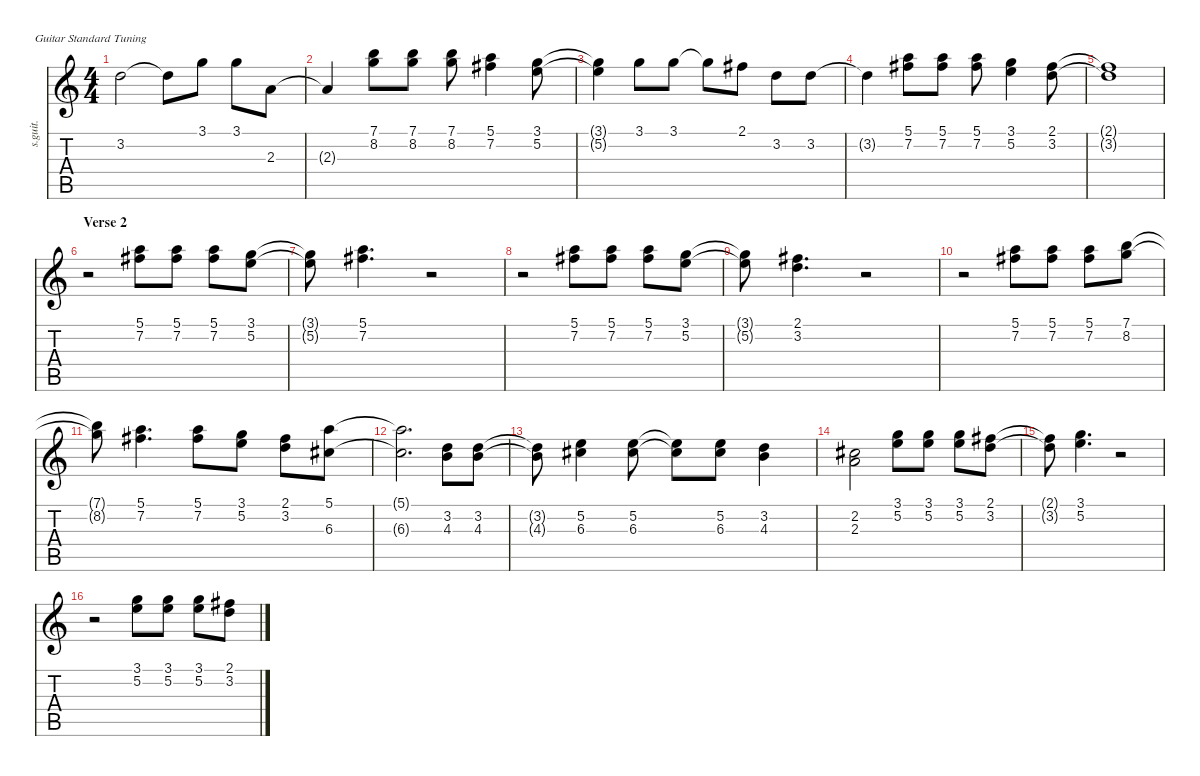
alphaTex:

\defaultSystemsLayout 4
\hideDynamics
\bracketExtendMode nobrackets
\track ("Lead Guitar" "s.guit.") {instrument electricguitarclean}
\staff {score tabs}
\tuning (E4 B3 G3 D3 A2 E2)
\ts (4 4)
\tempo (120 hide)
\clef g2
\ks c
3.2{t}.2{dy mf} 3.2{t}.8 3.1.8 3.1.8 2.3.8 |
2.3{t}.4 (7.1 8.2).8 (7.1 8.2).8 (7.1 8.2).8 (5.1 7.2{acc #}).4 (3.1 5.2).8 |
(3.1{t} 5.2{t}).4 3.1.8 3.1.8 3.1{t}.8 2.1{acc #}.8 3.2.8 3.2.8 |
3.2{t}.4 (7.2{acc #} 5.1).8 (7.2{acc #} 5.1).8 (7.2{acc #} 5.1).8 (5.2 3.1).4 (3.2 2.1{acc #}).8 |
(3.2{t} 2.1{t acc #}).1 |
\section ("" "Verse 2")
r.2 (5.1 7.2{acc #}).8 (5.1 7.2{acc #}).8 (5.1 7.2{acc #}).8 (3.1 5.2).8 |
(5.2{t} 3.1{t}).8 (5.1 7.2{acc #}).4{d} r.2 |
r.2 (5.1 7.2{acc #}).8 (7.2{acc #} 5.1).8 (5.1 7.2{acc #}).8 (3.1 5.2).8 |
(3.1{t} 5.2{t}).8 (2.1{acc #} 3.2).4{d} r.2 |
r.2 (5.1 7.2{acc #}).8 (5.1 7.2{acc #}).8 (5.1 7.2{acc #}).8 (7.1 8.2).8 |
(7.1{t} 8.2{t}).8 (7.2{acc #} 5.1).4{d} (5.1 7.2{acc #}).8 (5.2 3.1).8 (3.2 2.1{acc #}).8 (5.1 6.3{acc #}).8 |
(6.3{t acc #} 5.1{t}).2{d} (4.3 3.2).8 (4.3 3.2).8 |
(4.3{t} 3.2{t}).8 (6.3{acc #} 5.2).4 (6.3{acc #} 5.2).8 (6.3{t acc #} 5.2{t}).8 (6.3{acc #} 5.2).8 (3.2 4.3).4 |
(2.2{acc #} 2.3).2 (3.1 5.2).8 (3.1 5.2).8 (3.1 5.2).8 (2.1{acc #} 3.2).8 |
(3.2{t} 2.1{t acc #}).8 (3.1 5.2).4{d} r.2 |
r.2 (3.1 5.2).8 (3.1 5.2).8 (3.1 5.2).8 (2.1{acc #} 3.2).8
